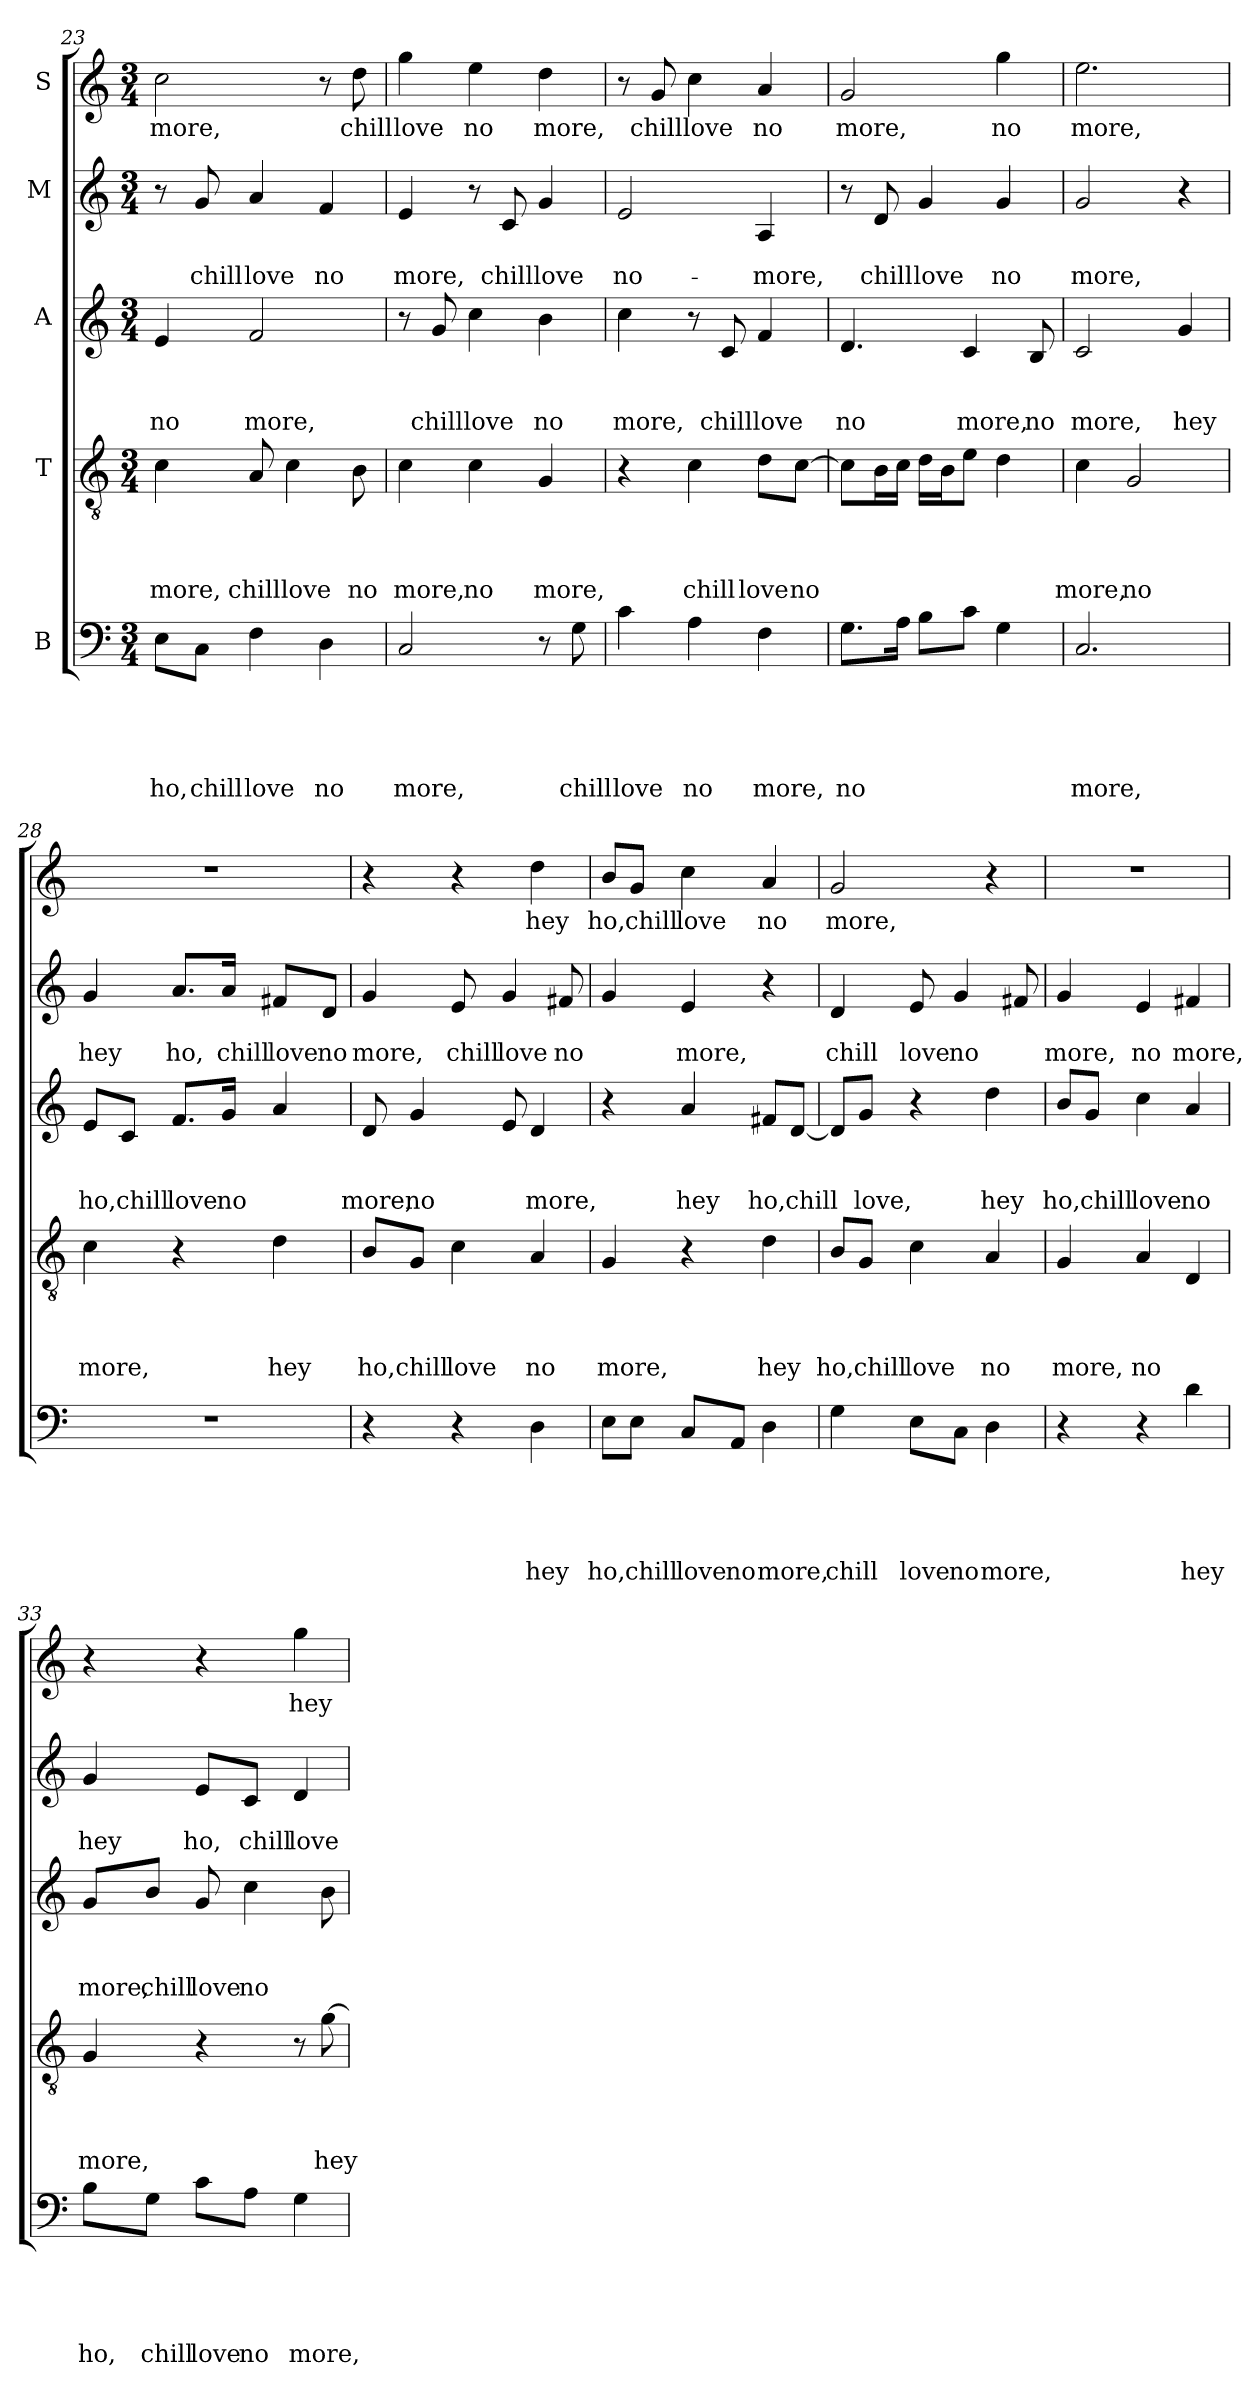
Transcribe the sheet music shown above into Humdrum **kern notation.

**kern	**text	**text	**text	**text	**text	**kern	**text	**text	**text	**text	**kern	**text	**text	**text	**kern	**text	**text	**kern	**text
*part5	*part5	*part5	*part5	*part5	*part5	*part4	*part4	*part4	*part4	*part4	*part3	*part3	*part3	*part3	*part2	*part2	*part2	*part1	*part1
*staff5	*staff5	*staff5	*staff5	*staff5	*staff5	*staff4	*staff4	*staff4	*staff4	*staff4	*staff3	*staff3	*staff3	*staff3	*staff2	*staff2	*staff2	*staff1	*staff1
*I"B	*	*	*	*	*	*I"T	*	*	*	*	*I"A	*	*	*	*I"M	*	*	*I"S	*
*clefF4	*	*	*	*	*	*clefGv2	*	*	*	*	*clefG2	*	*	*	*clefG2	*	*	*clefG2	*
*k[]	*	*	*	*	*	*k[]	*	*	*	*	*k[]	*	*	*	*k[]	*	*	*k[]	*
*C:	*	*	*	*	*	*C:	*	*	*	*	*C:	*	*	*	*C:	*	*	*C:	*
*M3/4	*	*	*	*	*	*M3/4	*	*	*	*	*M3/4	*	*	*	*M3/4	*	*	*M3/4	*
=23	=23	=23	=23	=23	=23	=23	=23	=23	=23	=23	=23	=23	=23	=23	=23	=23	=23	=23	=23
!	!	!	!	!	!LO:LY:b	!	!	!	!	!LO:LY:b	!	!	!	!LO:LY:b	!	!	!	!	!LO:LY:b
8E\L	.	.	.	.	ho,	4c\	.	.	.	more,	4e/	.	.	no	8r	.	.	2cc\	more,
!	!	!	!	!	!LO:LY:b	!	!	!	!	!	!	!	!	!	!	!	!LO:LY:b	!	!
8C\J	.	.	.	.	chill	.	.	.	.	.	.	.	.	.	8g/	.	chill	.	.
!	!	!	!	!	!LO:LY:b	!	!	!	!	!LO:LY:b	!	!	!	!LO:LY:b	!	!	!LO:LY:b	!	!
4F\	.	.	.	.	love	8A/	.	.	.	chill	2f/	.	.	more,	4a/	.	love	.	.
!	!	!	!	!	!	!	!	!	!	!LO:LY:b	!	!	!	!	!	!	!	!	!
.	.	.	.	.	.	4c\	.	.	.	love	.	.	.	.	.	.	.	.	.
!	!	!	!	!	!LO:LY:b	!	!	!	!	!	!	!	!	!	!	!	!LO:LY:b	!	!
4D\	.	.	.	.	no	.	.	.	.	.	.	.	.	.	4f/	.	no	8r	.
!	!	!	!	!	!	!	!	!	!	!LO:LY:b	!	!	!	!	!	!	!	!	!LO:LY:b
.	.	.	.	.	.	8B\	.	.	.	no	.	.	.	.	.	.	.	8dd\	chill
=24	=24	=24	=24	=24	=24	=24	=24	=24	=24	=24	=24	=24	=24	=24	=24	=24	=24	=24	=24
!	!	!	!	!	!LO:LY:b	!	!	!	!	!LO:LY:b	!	!	!	!	!	!	!LO:LY:b	!	!LO:LY:b
2C/	.	.	.	.	more,	4c\	.	.	.	more,	8r	.	.	.	4e/	.	more,	4gg\	love
!	!	!	!	!	!	!	!	!	!	!	!	!	!	!LO:LY:b	!	!	!	!	!
.	.	.	.	.	.	.	.	.	.	.	8g/	.	.	chill	.	.	.	.	.
!	!	!	!	!	!	!	!	!	!	!LO:LY:b	!	!	!	!LO:LY:b	!	!	!	!	!LO:LY:b
.	.	.	.	.	.	4c\	.	.	.	no	4cc\	.	.	love	8r	.	.	4ee\	no
!	!	!	!	!	!	!	!	!	!	!	!	!	!	!	!	!	!LO:LY:b	!	!
.	.	.	.	.	.	.	.	.	.	.	.	.	.	.	8c/	.	chill	.	.
!	!	!	!	!	!	!	!	!	!	!LO:LY:b	!	!	!	!LO:LY:b	!	!	!LO:LY:b	!	!LO:LY:b
8r	.	.	.	.	.	4G/	.	.	.	more,	4b\	.	.	no	4g/	.	love	4dd\	more,
!	!	!	!	!	!LO:LY:b	!	!	!	!	!	!	!	!	!	!	!	!	!	!
8G\	.	.	.	.	chill	.	.	.	.	.	.	.	.	.	.	.	.	.	.
=25	=25	=25	=25	=25	=25	=25	=25	=25	=25	=25	=25	=25	=25	=25	=25	=25	=25	=25	=25
!	!	!	!	!	!LO:LY:b	!	!	!	!	!	!	!	!	!LO:LY:b	!	!	!LO:LY:b	!	!
4c\	.	.	.	.	love	4r	.	.	.	.	4cc\	.	.	more,	2e/	.	no-	8r	.
!	!	!	!	!	!	!	!	!	!	!	!	!	!	!	!	!	!	!	!LO:LY:b
.	.	.	.	.	.	.	.	.	.	.	.	.	.	.	.	.	.	8g/	chill
!	!	!	!	!	!LO:LY:b	!	!	!	!	!LO:LY:b	!	!	!	!	!	!	!	!	!LO:LY:b
4A\	.	.	.	.	no	4c\	.	.	.	chill	8r	.	.	.	.	.	.	4cc\	love
!	!	!	!	!	!	!	!	!	!	!	!	!	!	!LO:LY:b	!	!	!	!	!
.	.	.	.	.	.	.	.	.	.	.	8c/	.	.	chill	.	.	.	.	.
!	!	!	!	!	!LO:LY:b	!	!	!	!	!LO:LY:b	!	!	!	!LO:LY:b	!	!	!LO:LY:b	!	!LO:LY:b
4F\	.	.	.	.	more,	8d\L	.	.	.	love	4f/	.	.	love	4A/	.	-more,	4a/	no
!	!	!	!	!	!	!	!	!	!	!LO:LY:b	!	!	!	!	!	!	!	!	!
.	.	.	.	.	.	[>8c\J	.	.	.	no	.	.	.	.	.	.	.	.	.
=26	=26	=26	=26	=26	=26	=26	=26	=26	=26	=26	=26	=26	=26	=26	=26	=26	=26	=26	=26
!	!	!	!	!	!LO:LY:b	!	!	!	!	!	!	!	!	!LO:LY:b	!	!	!	!	!LO:LY:b
8.G\L	.	.	.	.	no	8c\L]	.	.	.	.	4.d/	.	.	no	8r	.	.	2g/	more,
!	!	!	!	!	!	!	!	!	!	!	!	!	!	!	!	!	!LO:LY:b	!	!
.	.	.	.	.	.	16B\L	.	.	.	.	.	.	.	.	8d/	.	chill	.	.
16A\Jk	.	.	.	.	.	16c\JJ	.	.	.	.	.	.	.	.	.	.	.	.	.
!	!	!	!	!	!	!	!	!	!	!	!	!	!	!	!	!	!LO:LY:b	!	!
8B\L	.	.	.	.	.	16d\LL	.	.	.	.	.	.	.	.	4g/	.	love	.	.
.	.	.	.	.	.	16B\J	.	.	.	.	.	.	.	.	.	.	.	.	.
!	!	!	!	!	!	!	!	!	!	!	!	!	!	!LO:LY:b	!	!	!	!	!
8c\J	.	.	.	.	.	8e\J	.	.	.	.	4c/	.	.	more,	.	.	.	.	.
!	!	!	!	!	!	!	!	!	!	!	!	!	!	!	!	!	!LO:LY:b	!	!LO:LY:b
4G\	.	.	.	.	.	4d\	.	.	.	.	.	.	.	.	4g/	.	no	4gg\	no
!	!	!	!	!	!	!	!	!	!	!	!	!	!	!LO:LY:b	!	!	!	!	!
.	.	.	.	.	.	.	.	.	.	.	8B/	.	.	no	.	.	.	.	.
!!LO:LB:g=z
=27	=27	=27	=27	=27	=27	=27	=27	=27	=27	=27	=27	=27	=27	=27	=27	=27	=27	=27	=27
!	!	!	!	!	!LO:LY:b	!	!	!	!	!LO:LY:b	!	!	!	!LO:LY:b	!	!	!LO:LY:b	!	!LO:LY:b
2.C/	.	.	.	.	more,	4c\	.	.	.	more,	2c/	.	.	more,	2g/	.	more,	2.ee\	more,
!	!	!	!	!	!	!	!	!	!	!LO:LY:b	!	!	!	!	!	!	!	!	!
.	.	.	.	.	.	2G/	.	.	.	no	.	.	.	.	.	.	.	.	.
!	!	!	!	!	!	!	!	!	!	!	!	!	!	!LO:LY:b	!	!	!	!	!
.	.	.	.	.	.	.	.	.	.	.	4g/	.	.	hey	4r	.	.	.	.
=28	=28	=28	=28	=28	=28	=28	=28	=28	=28	=28	=28	=28	=28	=28	=28	=28	=28	=28	=28
!LO:N:vis=1	!	!	!	!	!	!	!	!	!	!LO:LY:b	!	!	!	!LO:LY:b	!	!	!LO:LY:b	!LO:N:vis=1	!
2.r	.	.	.	.	.	4c\	.	.	.	more,	8e/L	.	.	ho,	4g/	.	hey	2.r	.
!	!	!	!	!	!	!	!	!	!	!	!	!	!	!LO:LY:b	!	!	!	!	!
.	.	.	.	.	.	.	.	.	.	.	8c/J	.	.	chill	.	.	.	.	.
!	!	!	!	!	!	!	!	!	!	!	!	!	!	!LO:LY:b	!	!	!LO:LY:b	!	!
.	.	.	.	.	.	4r	.	.	.	.	8.f/L	.	.	love	8.a/L	.	ho,	.	.
!	!	!	!	!	!	!	!	!	!	!	!	!	!	!LO:LY:b	!	!	!LO:LY:b	!	!
.	.	.	.	.	.	.	.	.	.	.	16g/Jk	.	.	no	16a/Jk	.	chill	.	.
!	!	!	!	!	!	!	!	!	!	!LO:LY:b	!	!	!	!	!	!	!LO:LY:b	!	!
.	.	.	.	.	.	4d\	.	.	.	hey	4a/	.	.	.	8f#X/L	.	love	.	.
!	!	!	!	!	!	!	!	!	!	!	!	!	!	!	!	!	!LO:LY:b	!	!
.	.	.	.	.	.	.	.	.	.	.	.	.	.	.	8d/J	.	no	.	.
=29	=29	=29	=29	=29	=29	=29	=29	=29	=29	=29	=29	=29	=29	=29	=29	=29	=29	=29	=29
!	!	!	!	!	!	!	!	!	!	!LO:LY:b	!	!	!	!LO:LY:b	!	!	!LO:LY:b	!	!
4r	.	.	.	.	.	8B/L	.	.	.	ho,	8d/	.	.	more,	4g/	.	more,	4r	.
!	!	!	!	!	!	!	!	!	!	!LO:LY:b	!	!	!	!LO:LY:b	!	!	!	!	!
.	.	.	.	.	.	8G/J	.	.	.	chill	4g/	.	.	no	.	.	.	.	.
!	!	!	!	!	!	!	!	!	!	!LO:LY:b	!	!	!	!	!	!	!LO:LY:b	!	!
4r	.	.	.	.	.	4c\	.	.	.	love	.	.	.	.	8e/	.	chill	4r	.
!	!	!	!	!	!	!	!	!	!	!	!	!	!	!	!	!	!LO:LY:b	!	!
.	.	.	.	.	.	.	.	.	.	.	8e/	.	.	.	4g/	.	love	.	.
!	!	!	!	!	!LO:LY:b	!	!	!	!	!LO:LY:b	!	!	!	!LO:LY:b	!	!	!	!	!LO:LY:b
4D\	.	.	.	.	hey	4A/	.	.	.	no	4d/	.	.	more,	.	.	.	4dd\	hey
!	!	!	!	!	!	!	!	!	!	!	!	!	!	!	!	!	!LO:LY:b	!	!
.	.	.	.	.	.	.	.	.	.	.	.	.	.	.	8f#X/	.	no	.	.
=30	=30	=30	=30	=30	=30	=30	=30	=30	=30	=30	=30	=30	=30	=30	=30	=30	=30	=30	=30
!	!	!	!	!	!LO:LY:b	!	!	!	!	!LO:LY:b	!	!	!	!	!	!	!	!	!LO:LY:b
8E\L	.	.	.	.	ho,	4G/	.	.	.	more,	4r	.	.	.	4g/	.	.	8b/L	ho,
!	!	!	!	!	!LO:LY:b	!	!	!	!	!	!	!	!	!	!	!	!	!	!LO:LY:b
8E\J	.	.	.	.	chill	.	.	.	.	.	.	.	.	.	.	.	.	8g/J	chill
!	!	!	!	!	!LO:LY:b	!	!	!	!	!	!	!	!	!LO:LY:b	!	!	!LO:LY:b	!	!LO:LY:b
8C/L	.	.	.	.	love	4r	.	.	.	.	4a/	.	.	hey	4e/	.	more,	4cc\	love
!	!	!	!	!	!LO:LY:b	!	!	!	!	!	!	!	!	!	!	!	!	!	!
8AA/J	.	.	.	.	no	.	.	.	.	.	.	.	.	.	.	.	.	.	.
!	!	!	!	!	!LO:LY:b	!	!	!	!	!LO:LY:b	!	!	!	!LO:LY:b	!	!	!	!	!LO:LY:b
4D\	.	.	.	.	more,	4d\	.	.	.	hey	8f#X/L	.	.	ho,	4r	.	.	4a/	no
!	!	!	!	!	!	!	!	!	!	!	!	!	!	!LO:LY:b	!	!	!	!	!
.	.	.	.	.	.	.	.	.	.	.	[<8d/J	.	.	chill	.	.	.	.	.
=31	=31	=31	=31	=31	=31	=31	=31	=31	=31	=31	=31	=31	=31	=31	=31	=31	=31	=31	=31
!	!	!	!	!	!LO:LY:b	!	!	!	!	!LO:LY:b	!	!	!	!	!	!	!LO:LY:b	!	!LO:LY:b
4G\	.	.	.	.	chill	8B/L	.	.	.	ho,	8d/L]	.	.	.	4d/	.	chill	2g/	more,
!	!	!	!	!	!	!	!	!	!	!LO:LY:b	!	!	!	!LO:LY:b	!	!	!	!	!
.	.	.	.	.	.	8G/J	.	.	.	chill	8g/J	.	.	love,	.	.	.	.	.
!	!	!	!	!	!LO:LY:b	!	!	!	!	!LO:LY:b	!	!	!	!	!	!	!LO:LY:b	!	!
8E\L	.	.	.	.	love	4c\	.	.	.	love	4r	.	.	.	8e/	.	love	.	.
!	!	!	!	!	!LO:LY:b	!	!	!	!	!	!	!	!	!	!	!	!LO:LY:b	!	!
8C\J	.	.	.	.	no	.	.	.	.	.	.	.	.	.	4g/	.	no	.	.
!	!	!	!	!	!LO:LY:b	!	!	!	!	!LO:LY:b	!	!	!	!LO:LY:b	!	!	!	!	!
4D\	.	.	.	.	more,	4A/	.	.	.	no	4dd\	.	.	hey	.	.	.	4r	.
.	.	.	.	.	.	.	.	.	.	.	.	.	.	.	8f#X/	.	.	.	.
!!LO:PB:g=z
=32	=32	=32	=32	=32	=32	=32	=32	=32	=32	=32	=32	=32	=32	=32	=32	=32	=32	=32	=32
!	!	!	!	!	!	!	!	!	!	!LO:LY:b	!	!	!	!LO:LY:b	!	!	!LO:LY:b	!LO:N:vis=1	!
4r	.	.	.	.	.	4G/	.	.	.	more,	8b/L	.	.	ho,	4g/	.	more,	2.r	.
!	!	!	!	!	!	!	!	!	!	!	!	!	!	!LO:LY:b	!	!	!	!	!
.	.	.	.	.	.	.	.	.	.	.	8g/J	.	.	chill	.	.	.	.	.
!	!	!	!	!	!	!	!	!	!	!LO:LY:b	!	!	!	!LO:LY:b	!	!	!LO:LY:b	!	!
4r	.	.	.	.	.	4A/	.	.	.	no	4cc\	.	.	love	4e/	.	no	.	.
!	!	!	!	!	!LO:LY:b	!	!	!	!	!	!	!	!	!LO:LY:b	!	!	!LO:LY:b	!	!
4d\	.	.	.	.	hey	4D/	.	.	.	.	4a/	.	.	no	4f#X/	.	more,	.	.
=33	=33	=33	=33	=33	=33	=33	=33	=33	=33	=33	=33	=33	=33	=33	=33	=33	=33	=33	=33
!	!	!	!	!	!LO:LY:b	!	!	!	!	!LO:LY:b	!	!	!	!LO:LY:b	!	!	!LO:LY:b	!	!
8B\L	.	.	.	.	ho,	4G/	.	.	.	more,	8g/L	.	.	more,	4g/	.	hey	4r	.
!	!	!	!	!	!LO:LY:b	!	!	!	!	!	!	!	!	!LO:LY:b	!	!	!	!	!
8G\J	.	.	.	.	chill	.	.	.	.	.	8b/J	.	.	chill	.	.	.	.	.
!	!	!	!	!	!LO:LY:b	!	!	!	!	!	!	!	!	!LO:LY:b	!	!	!LO:LY:b	!	!
8c\L	.	.	.	.	love	4r	.	.	.	.	8g/	.	.	love	8e/L	.	ho,	4r	.
!	!	!	!	!	!LO:LY:b	!	!	!	!	!	!	!	!	!LO:LY:b	!	!	!LO:LY:b	!	!
8A\J	.	.	.	.	no	.	.	.	.	.	4cc\	.	.	no	8c/J	.	chill	.	.
!	!	!	!	!	!LO:LY:b	!	!	!	!	!	!	!	!	!	!	!	!LO:LY:b	!	!LO:LY:b
4G\	.	.	.	.	more,	8r	.	.	.	.	.	.	.	.	4d/	.	love	4gg\	hey
!	!	!	!	!	!	!	!	!	!	!LO:LY:b	!	!	!	!	!	!	!	!	!
.	.	.	.	.	.	[>8g\	.	.	.	hey	8b\	.	.	.	.	.	.	.	.
=	=	=	=	=	=	=	=	=	=	=	=	=	=	=	=	=	=	=	=
*-	*-	*-	*-	*-	*-	*-	*-	*-	*-	*-	*-	*-	*-	*-	*-	*-	*-	*-	*-
